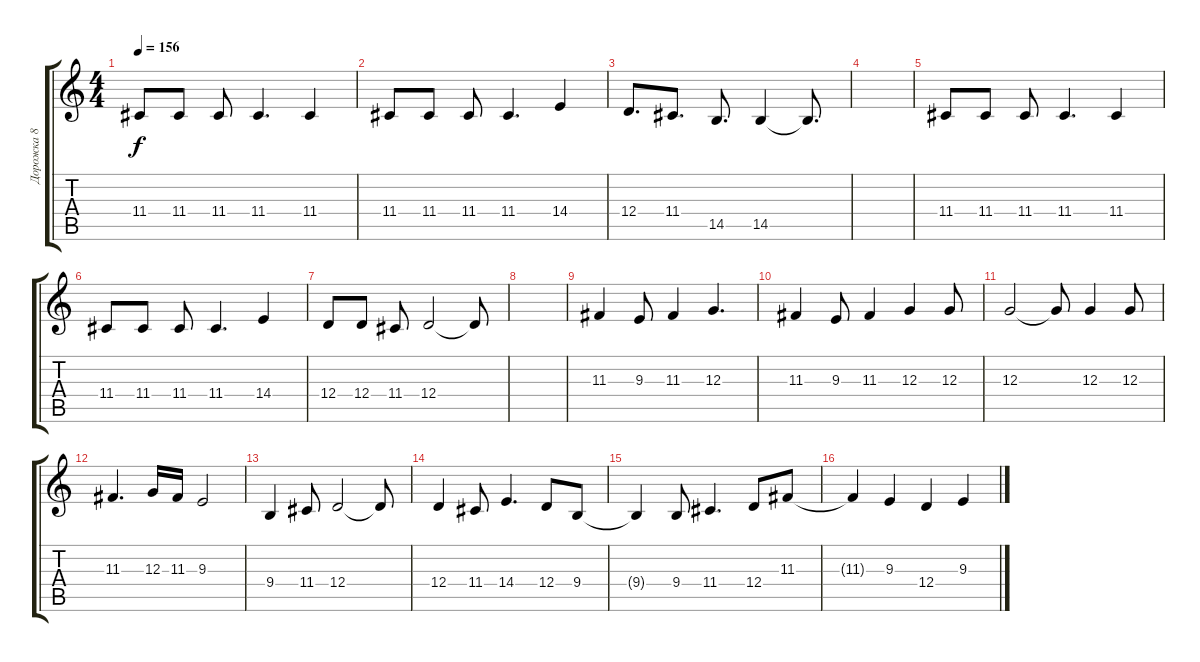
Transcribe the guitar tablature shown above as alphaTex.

\track ("Дорожка 8" "Дорожка 8") {instrument violin}
\staff {score tabs}
\tuning (E4 B3 G3 D3 A2 E2) {hide}
\ts (4 4)
\tempo 156
\clef g2
\ks c
11.4.8{dy f} 11.4.8 11.4.8 11.4.4{d} 11.4.4 |
11.4.8 11.4.8 11.4.8 11.4.4{d} 14.4.4 |
12.4.8{d} 11.4.8{d} 14.5.8{d} 14.5.4 14.5{t}.8{d} |
|
11.4.8 11.4.8 11.4.8 11.4.4{d} 11.4.4 |
11.4.8 11.4.8 11.4.8 11.4.4{d} 14.4.4 |
12.4.8 12.4.8 11.4.8 12.4.2 12.4{t}.8 |
|
11.3.4 9.3.8 11.3.4 12.3.4{d} |
11.3.4 9.3.8 11.3.4 12.3.4 12.3.8 |
12.3.2 12.3{t}.8 12.3.4 12.3.8 |
11.3.4{d} 12.3.16 11.3.16 9.3.2 |
9.4.4 11.4.8 12.4.2 12.4{t}.8 |
12.4.4 11.4.8 14.4.4{d} 12.4.8 9.4.8 |
9.4{t}.4 9.4.8 11.4.4{d} 12.4.8 11.3.8 |
11.3{t}.4 9.3.4 12.4.4 9.3.4
